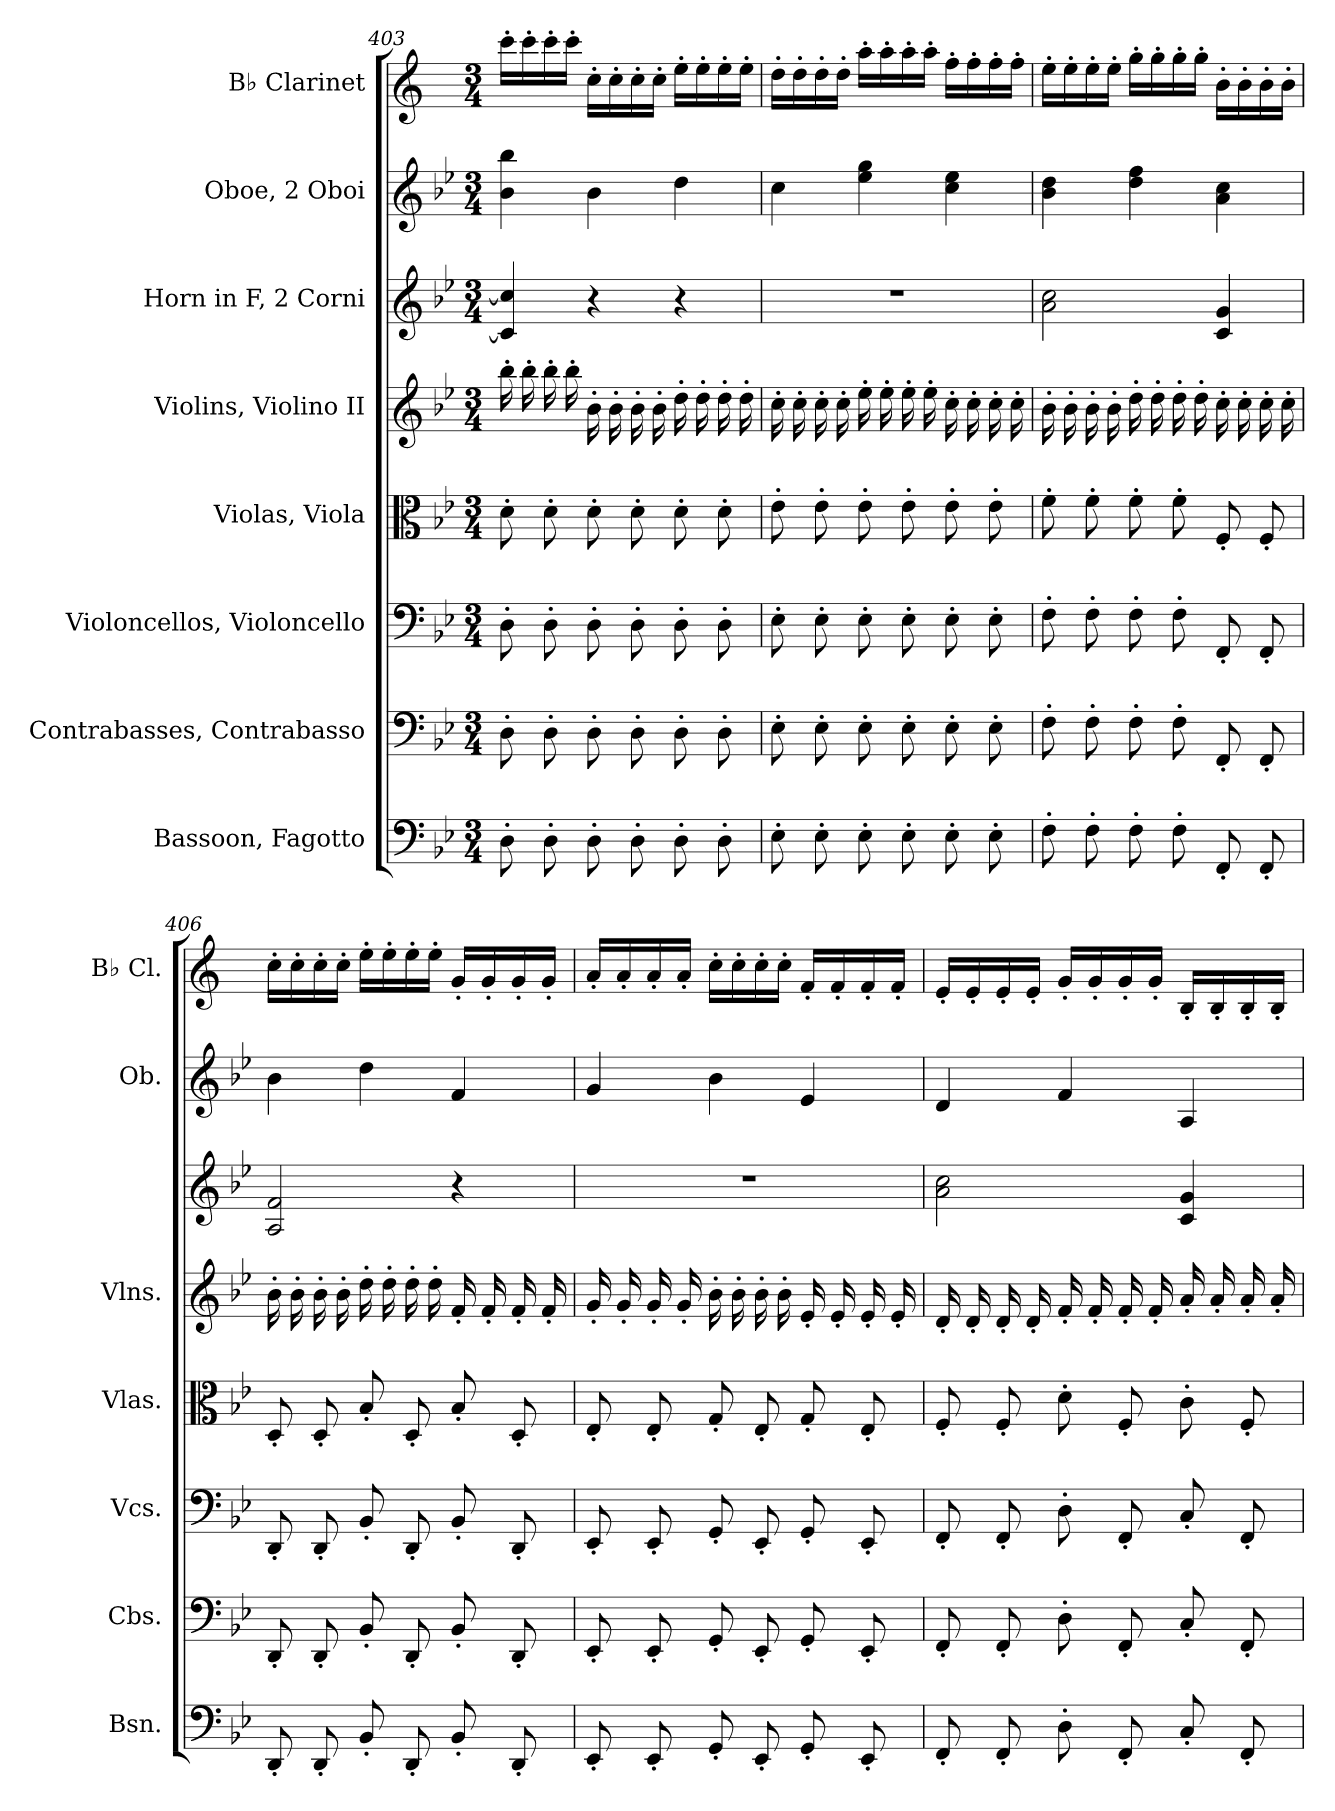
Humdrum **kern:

**kern	**kern	**kern	**kern	**kern	**kern	**kern	**kern
*part8	*part7	*part6	*part5	*part4	*part3	*part2	*part1
*staff8	*staff7	*staff6	*staff5	*staff4	*staff3	*staff2	*staff1
*I"Bassoon, Fagotto	*I"Contrabasses, Contrabasso	*I"Violoncellos, Violoncello	*I"Violas, Viola	*I"Violins, Violino II	*I"Horn in F, 2 Corni	*I"Oboe, 2 Oboi	*I"B♭ Clarinet
*I'Bsn.	*I'Cbs.	*I'Vcs.	*I'Vlas.	*I'Vlns.	*	*I'Ob.	*I'B♭ Cl.
*clefF4	*clefF4	*clefF4	*clefC3	*clefG2	*clefG2	*clefG2	*clefG2
*	*ITrd7c12	*	*	*	*ITrd4c7	*	*ITrd1c2
*k[b-e-]	*k[b-e-]	*k[b-e-]	*k[b-e-]	*k[b-e-]	*k[b-e-a-]	*k[b-e-]	*k[b-e-]
*M3/4	*M3/4	*M3/4	*M3/4	*M3/4	*M3/4	*M3/4	*M3/4
=403	=403	=403	=403	=403	=403	=403	=403
8D'\	8DD'\	8D'\	8d'\	16bb-'\	4F/] 4f/]	4b-\ 4bb-\	16bb-'\LL
.	.	.	.	16bb-'\	.	.	16bb-'\
8D'\	8DD'\	8D'\	8d'\	16bb-'\	.	.	16bb-'\
.	.	.	.	16bb-'\	.	.	16bb-'\JJ
8D'\	8DD'\	8D'\	8d'\	16b-'\	4r	4b-\	16b-'\LL
.	.	.	.	16b-'\	.	.	16b-'\
8D'\	8DD'\	8D'\	8d'\	16b-'\	.	.	16b-'\
.	.	.	.	16b-'\	.	.	16b-'\JJ
8D'\	8DD'\	8D'\	8d'\	16dd'\	4r	4dd\	16dd'\LL
.	.	.	.	16dd'\	.	.	16dd'\
8D'\	8DD'\	8D'\	8d'\	16dd'\	.	.	16dd'\
.	.	.	.	16dd'\	.	.	16dd'\JJ
=404	=404	=404	=404	=404	=404	=404	=404
8E-'\	8EE-'\	8E-'\	8e-'\	16cc'\	2.r	4cc\	16cc'\LL
.	.	.	.	16cc'\	.	.	16cc'\
8E-'\	8EE-'\	8E-'\	8e-'\	16cc'\	.	.	16cc'\
.	.	.	.	16cc'\	.	.	16cc'\JJ
8E-'\	8EE-'\	8E-'\	8e-'\	16ee-'\	.	4ee-\ 4gg\	16gg'\LL
.	.	.	.	16ee-'\	.	.	16gg'\
8E-'\	8EE-'\	8E-'\	8e-'\	16ee-'\	.	.	16gg'\
.	.	.	.	16ee-'\	.	.	16gg'\JJ
8E-'\	8EE-'\	8E-'\	8e-'\	16cc'\	.	4cc\ 4ee-\	16ee-'\LL
.	.	.	.	16cc'\	.	.	16ee-'\
8E-'\	8EE-'\	8E-'\	8e-'\	16cc'\	.	.	16ee-'\
.	.	.	.	16cc'\	.	.	16ee-'\JJ
!!LO:LB:g=z
=405	=405	=405	=405	=405	=405	=405	=405
8F'\	8FF'\	8F'\	8f'\	16b-'\	2d\ 2f\	4b-\ 4dd\	16dd'\LL
.	.	.	.	16b-'\	.	.	16dd'\
8F'\	8FF'\	8F'\	8f'\	16b-'\	.	.	16dd'\
.	.	.	.	16b-'\	.	.	16dd'\JJ
8F'\	8FF'\	8F'\	8f'\	16dd'\	.	4dd\ 4ff\	16ff'\LL
.	.	.	.	16dd'\	.	.	16ff'\
8F'\	8FF'\	8F'\	8f'\	16dd'\	.	.	16ff'\
.	.	.	.	16dd'\	.	.	16ff'\JJ
8FF'/	8FFF'/	8FF'/	8F'/	16cc'\	4F/ 4c/	4a\ 4cc\	16a'\LL
.	.	.	.	16cc'\	.	.	16a'\
8FF'/	8FFF'/	8FF'/	8F'/	16cc'\	.	.	16a'\
.	.	.	.	16cc'\	.	.	16a'\JJ
=406	=406	=406	=406	=406	=406	=406	=406
8DD'/	8DDD'/	8DD'/	8D'/	16b-'\	2D/ 2B-/	4b-\	16b-'\LL
.	.	.	.	16b-'\	.	.	16b-'\
8DD'/	8DDD'/	8DD'/	8D'/	16b-'\	.	.	16b-'\
.	.	.	.	16b-'\	.	.	16b-'\JJ
8BB-'/	8BBB-'/	8BB-'/	8B-'/	16dd'\	.	4dd\	16dd'\LL
.	.	.	.	16dd'\	.	.	16dd'\
8DD'/	8DDD'/	8DD'/	8D'/	16dd'\	.	.	16dd'\
.	.	.	.	16dd'\	.	.	16dd'\JJ
8BB-'/	8BBB-'/	8BB-'/	8B-'/	16f'/	4r	4f/	16f'/LL
.	.	.	.	16f'/	.	.	16f'/
8DD'/	8DDD'/	8DD'/	8D'/	16f'/	.	.	16f'/
.	.	.	.	16f'/	.	.	16f'/JJ
=407	=407	=407	=407	=407	=407	=407	=407
8EE-'/	8EEE-'/	8EE-'/	8E-'/	16g'/	2.r	4g/	16g'/LL
.	.	.	.	16g'/	.	.	16g'/
8EE-'/	8EEE-'/	8EE-'/	8E-'/	16g'/	.	.	16g'/
.	.	.	.	16g'/	.	.	16g'/JJ
8GG'/	8GGG'/	8GG'/	8G'/	16b-'\	.	4b-\	16b-'\LL
.	.	.	.	16b-'\	.	.	16b-'\
8EE-'/	8EEE-'/	8EE-'/	8E-'/	16b-'\	.	.	16b-'\
.	.	.	.	16b-'\	.	.	16b-'\JJ
8GG'/	8GGG'/	8GG'/	8G'/	16e-'/	.	4e-/	16e-'/LL
.	.	.	.	16e-'/	.	.	16e-'/
8EE-'/	8EEE-'/	8EE-'/	8E-'/	16e-'/	.	.	16e-'/
.	.	.	.	16e-'/	.	.	16e-'/JJ
!!LO:LB:g=z
=408	=408	=408	=408	=408	=408	=408	=408
8FF'/	8FFF'/	8FF'/	8F'/	16d'/	2d\ 2f\	4d/	16d'/LL
.	.	.	.	16d'/	.	.	16d'/
8FF'/	8FFF'/	8FF'/	8F'/	16d'/	.	.	16d'/
.	.	.	.	16d'/	.	.	16d'/JJ
8D'\	8DD'\	8D'\	8d'\	16f'/	.	4f/	16f'/LL
.	.	.	.	16f'/	.	.	16f'/
8FF'/	8FFF'/	8FF'/	8F'/	16f'/	.	.	16f'/
.	.	.	.	16f'/	.	.	16f'/JJ
8C'/	8CC'/	8C'/	8c'\	16a'/	4F/ 4c/	4A/	16A'/LL
.	.	.	.	16a'/	.	.	16A'/
8FF'/	8FFF'/	8FF'/	8F'/	16a'/	.	.	16A'/
.	.	.	.	16a'/	.	.	16A'/JJ
=	=	=	=	=	=	=	=
*-	*-	*-	*-	*-	*-	*-	*-
